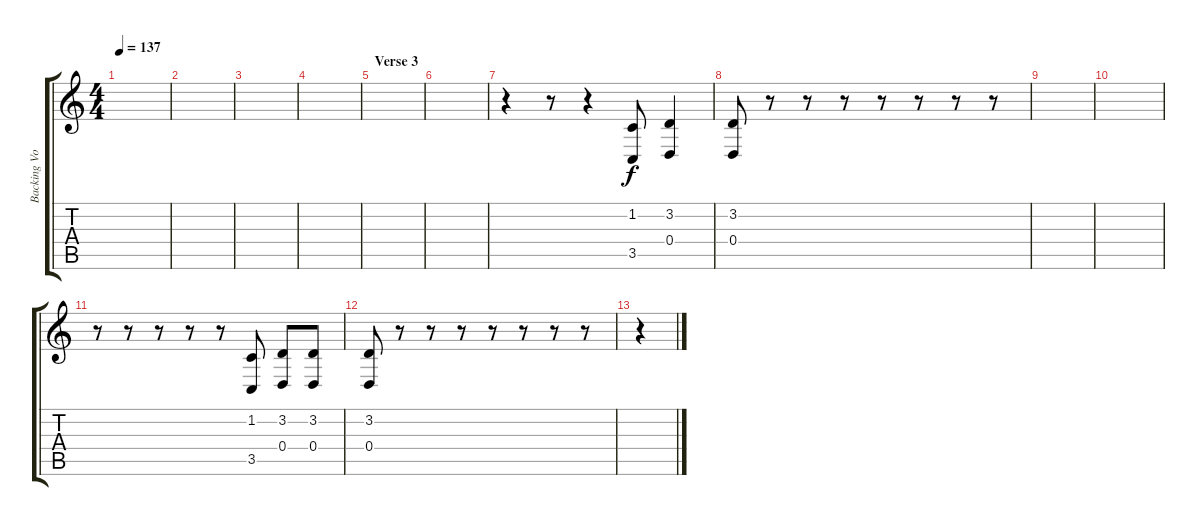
\track ("Backing Vocals" "Backing Vo") {instrument viola}
\staff {score tabs}
\tuning (E4 B3 G3 D3 A2 E2) {hide}
\ts (4 4)
\tempo 137
\clef g2
\ks c
|
|
|
|
\section ("" "Verse 3")
|
|
r.4 r.8 r.4 (1.2 3.5).8 (3.2 0.4).4 |
(3.2 0.4).8 r.8 r.8 r.8 r.8 r.8 r.8 r.8 |
|
|
r.8 r.8 r.8 r.8 r.8 (1.2 3.5).8 (3.2 0.4).8 (3.2 0.4).8 |
(3.2 0.4).8 r.8 r.8 r.8 r.8 r.8 r.8 r.8 |
r.4
